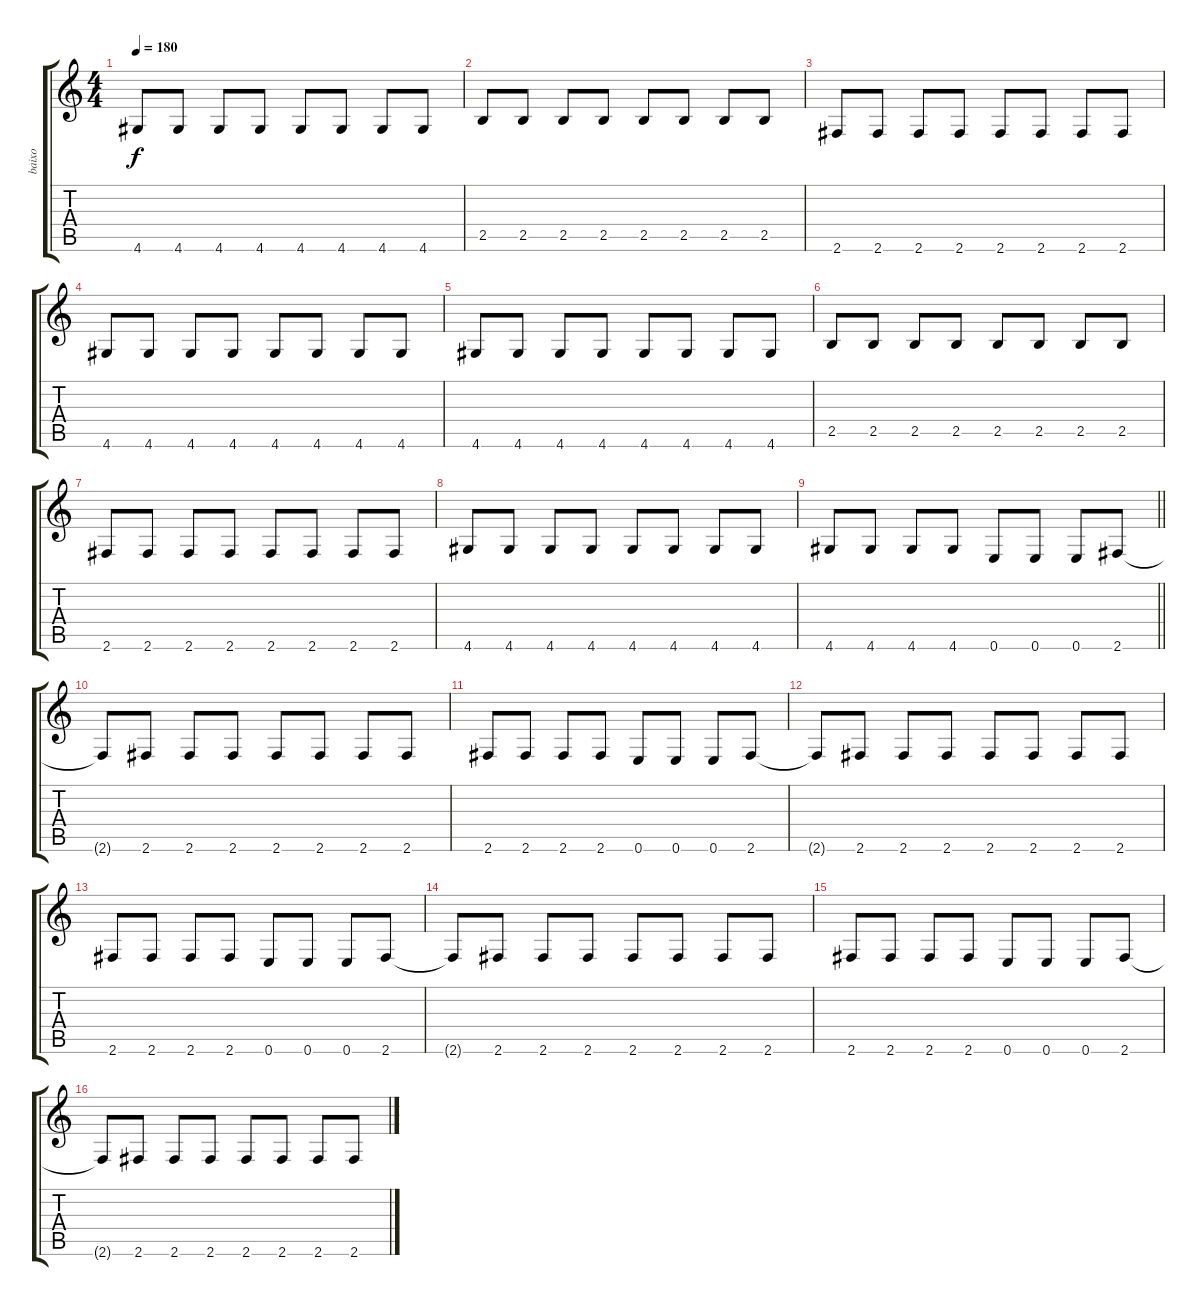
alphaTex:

\track ("baixo" "baixo") {instrument electricbassfinger}
\staff {score tabs}
\tuning (E4 B3 G3 D3 A2 E2) {hide}
\ts (4 4)
\tempo 180
\clef g2
\ks c
4.6.8{dy f} 4.6.8 4.6.8 4.6.8 4.6.8 4.6.8 4.6.8 4.6.8 |
2.5.8 2.5.8 2.5.8 2.5.8 2.5.8 2.5.8 2.5.8 2.5.8 |
2.6.8 2.6.8 2.6.8 2.6.8 2.6.8 2.6.8 2.6.8 2.6.8 |
4.6.8 4.6.8 4.6.8 4.6.8 4.6.8 4.6.8 4.6.8 4.6.8 |
4.6.8 4.6.8 4.6.8 4.6.8 4.6.8 4.6.8 4.6.8 4.6.8 |
2.5.8 2.5.8 2.5.8 2.5.8 2.5.8 2.5.8 2.5.8 2.5.8 |
2.6.8 2.6.8 2.6.8 2.6.8 2.6.8 2.6.8 2.6.8 2.6.8 |
4.6.8 4.6.8 4.6.8 4.6.8 4.6.8 4.6.8 4.6.8 4.6.8 |
\barLineRight lightlight
4.6.8 4.6.8 4.6.8 4.6.8 0.6.8 0.6.8 0.6.8 2.6.8 |
2.6{t}.8 2.6.8 2.6.8 2.6.8 2.6.8 2.6.8 2.6.8 2.6.8 |
2.6.8 2.6.8 2.6.8 2.6.8 0.6.8 0.6.8 0.6.8 2.6.8 |
2.6{t}.8 2.6.8 2.6.8 2.6.8 2.6.8 2.6.8 2.6.8 2.6.8 |
2.6.8 2.6.8 2.6.8 2.6.8 0.6.8 0.6.8 0.6.8 2.6.8 |
2.6{t}.8 2.6.8 2.6.8 2.6.8 2.6.8 2.6.8 2.6.8 2.6.8 |
2.6.8 2.6.8 2.6.8 2.6.8 0.6.8 0.6.8 0.6.8 2.6.8 |
2.6{t}.8 2.6.8 2.6.8 2.6.8 2.6.8 2.6.8 2.6.8 2.6.8
